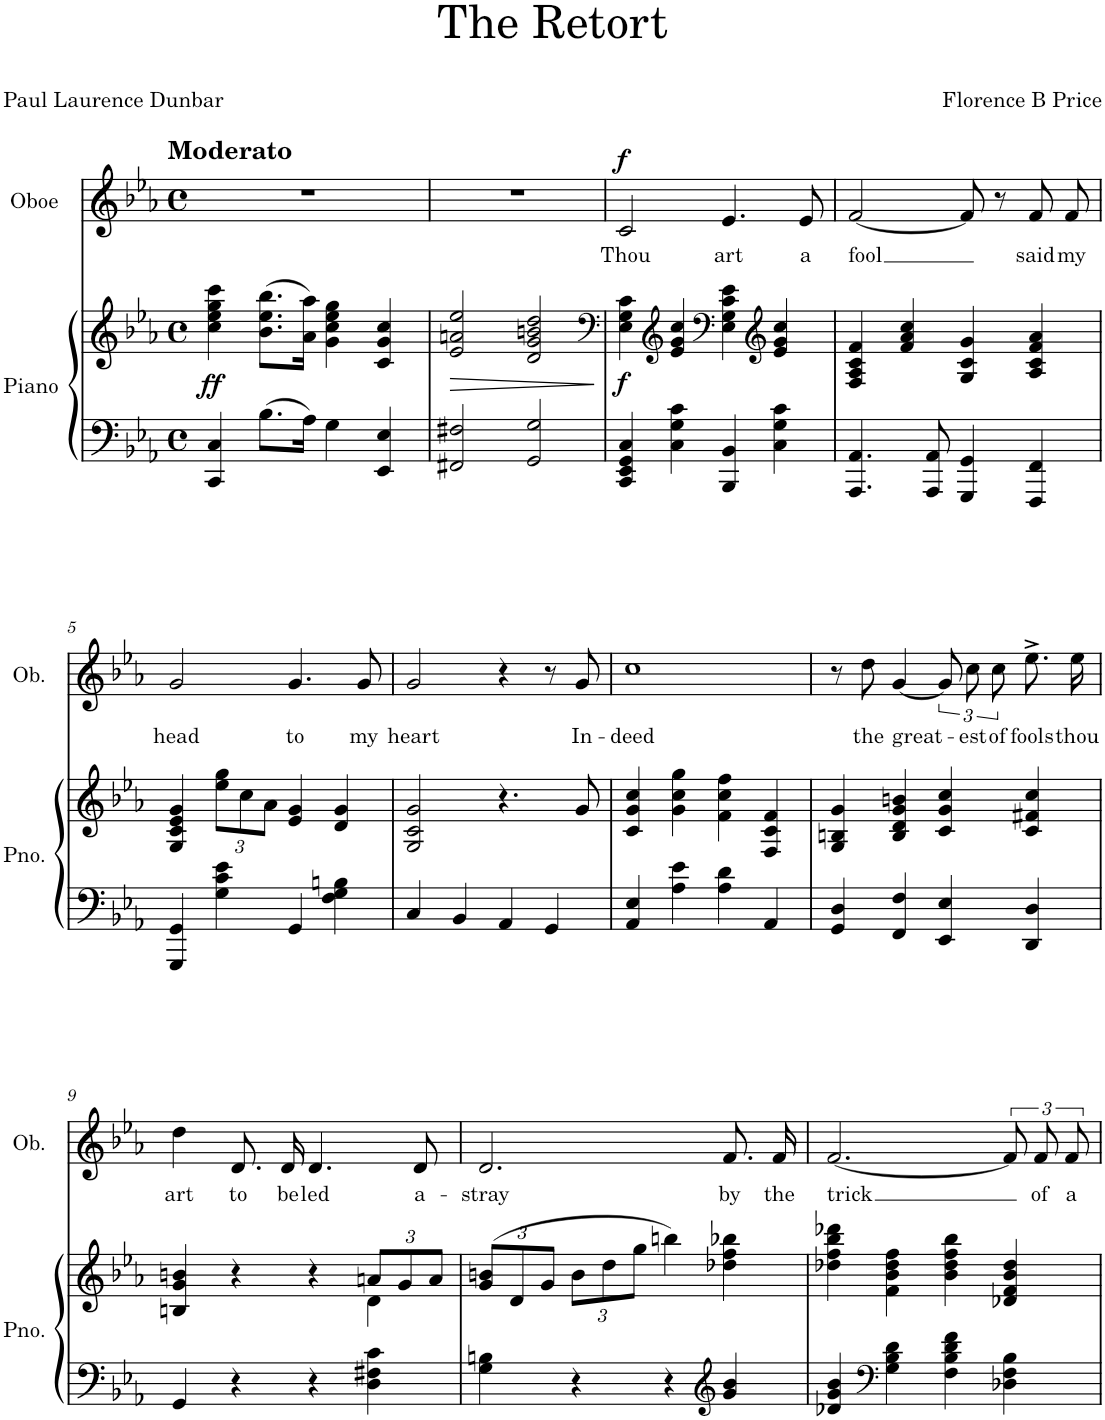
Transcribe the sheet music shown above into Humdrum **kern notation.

**kern	**kern	**dynam	**kern	**text	**dynam
*part2	*part2	*part2	*part1	*part1	*part1
*staff3	*staff2	*staff2/3	*staff1	*staff1	*staff1
*I"Piano	*	*	*I"Oboe	*	*
*I'Pno.	*	*	*I'Ob.	*	*
*clefF4	*clefG2	*	*clefG2	*	*
*k[b-e-a-]	*k[b-e-a-]	*	*k[b-e-a-]	*	*
*M4/4	*M4/4	*	*M4/4	*	*
*met(c)	*met(c)	*	*met(c)	*	*
=1	=1	=1	=1	=1	=1
!	!	!	!LO:TX:a:B:t=Moderato	!	!
!	!	!LO:DY:b	!	!	!
4CC/ 4C/	4cc\ 4ee-\ 4gg\ 4ccc\	ff	1r	.	.
8.B-\L	(8.b-\ 8.ee-\ 8.bb-\L	.	.	.	.
16A-\Jk	16a-\ 16aa-\Jk)	.	.	.	.
4G\	4g\ 4cc\ 4ee-\ 4gg\	.	.	.	.
4EE-/ 4E-/	4c/ 4g/ 4cc/	.	.	.	.
=2	=2	=2	=2	=2	=2
!	!	!LO:HP:b	!	!	!
2FF#X/ 2F#X/	2e-/ 2an/ 2ee-/	>	1r	.	.
2GG/ 2G/	2d/ 2g/ 2bn/ 2dd/	.	.	.	.
.	.	]	.	.	.
=3	=3	=3	=3	=3	=3
*	*clefF4	*	*	*	*
!	!	!LO:DY:b	!	!LO:LY:b	!LO:DY:a
4CC/ 4EE-/ 4GG/ 4C/	4E-\ 4G\ 4c\	f	2c/	Thou	f
*	*clefG2	*	*	*	*
4C\ 4G\ 4c\	4e-/ 4g/ 4cc/	.	.	.	.
*	*clefF4	*	*	*	*
!	!	!	!	!LO:LY:b	!
4BBB-/ 4BB-/	4E-\ 4G\ 4c\ 4e-\	.	4.e-/	art	.
*	*clefG2	*	*	*	*
4C\ 4G\ 4c\	4e-/ 4g/ 4cc/	.	.	.	.
!	!	!	!	!LO:LY:b	!
.	.	.	8e-/	a	.
=4	=4	=4	=4	=4	=4
!	!	!	!	!LO:LY:b	!
4.AAA-/ 4.AA-/	4F/ 4A-/ 4c/ 4f/	.	[2f/	fool	.
.	4f/ 4a-/ 4cc/	.	.	.	.
8AAA-/ 8AA-/	.	.	.	.	.
4GGG/ 4GG/	4G/ 4c/ 4g/	.	8f/]	.	.
.	.	.	8r	.	.
!	!	!	!	!LO:LY:b	!
4FFF/ 4FF/	4A-/ 4c/ 4f/ 4a-/	.	8f/L	said	.
!	!	!	!	!LO:LY:b	!
.	.	.	8f/J	my	.
!!LO:LB:g=z
=5	=5	=5	=5	=5	=5
!	!	!	!	!LO:LY:b	!
4GGG/ 4GG/	4G/ 4c/ 4e-/ 4g/	.	2g/	head	.
*	*Xbrackettup	*	*	*	*
4G\ 4c\ 4e-\	12ee-\ 12gg\L	.	.	.	.
.	12cc\	.	.	.	.
.	12a-\J	.	.	.	.
!	!	!	!	!LO:LY:b	!
4GG/	4e-/ 4g/	.	4.g/	to	.
4F\ 4G\ 4Bn\	4d/ 4g/	.	.	.	.
!	!	!	!	!LO:LY:b	!
.	.	.	8g/	my	.
=6	=6	=6	=6	=6	=6
!	!	!	!	!LO:LY:b	!
4C/	2G/ 2c/ 2g/	.	2g/	heart	.
4BB-/	.	.	.	.	.
4AA-/	4.r	.	4r	.	.
4GG/	.	.	8r	.	.
!	!	!	!	!LO:LY:b	!
.	8g/	.	8g/	In-	.
=7	=7	=7	=7	=7	=7
!	!	!	!	!LO:LY:b	!
4AA-/ 4E-/	4c/ 4g/ 4cc/	.	1cc	-deed	.
4A-\ 4e-\	4g\ 4cc\ 4gg\	.	.	.	.
4A-\ 4d\	4f\ 4cc\ 4ff\	.	.	.	.
4AA-/	4F/ 4c/ 4f/	.	.	.	.
=8	=8	=8	=8	=8	=8
4GG/ 4D/	4G/ 4Bn/ 4g/	.	8r	.	.
!	!	!	!	!LO:LY:b	!
.	.	.	8dd\	the	.
!	!	!	!	!LO:LY:b	!
4FF/ 4F/	4B/ 4d/ 4g/ 4bn/	.	[4g/	great-	.
4EE-/ 4E-/	4c/ 4g/ 4cc/	.	12g/L]	.	.
!	!	!	!	!LO:LY:b	!
.	.	.	12cc/	-est	.
!	!	!	!	!LO:LY:b	!
.	.	.	12cc/J	of	.
!	!	!	!	!LO:LY:b	!
4DD/ 4D/	4c/ 4f#X/ 4cc/	.	8.ee-^\L	fools	.
!	!	!	!	!LO:LY:b	!
.	.	.	16ee-\Jk	thou	.
!!LO:LB:g=z
=9	=9	=9	=9	=9	=9
*	*^	*	*	*	*
!	!	!	!	!	!LO:LY:b	!
4GG/	4Bn/ 4g/ 4bn/	2.ryy	.	4dd\	art	.
!	!	!	!	!	!LO:LY:b	!
4r	4r	.	.	8.d/L	to	.
!	!	!	!	!	!LO:LY:b	!
.	.	.	.	16d/Jk	be	.
!	!	!	!	!	!LO:LY:b	!
4r	4r	.	.	4.d/	led	.
4D\ 4F#X\ 4c\	12an/L	4d\	.	.	.	.
.	12g/	.	.	.	.	.
!	!	!	!	!	!LO:LY:b	!
.	.	.	.	8d/	a-	.
.	12a/J	.	.	.	.	.
*	*v	*v	*	*	*	*
=10	=10	=10	=10	=10	=10
!	!	!	!	!LO:LY:b	!
4G\ 4Bn\	(12g/ 12bn/L	.	2.d/	-stray	.
.	12d/	.	.	.	.
.	12g/J	.	.	.	.
4r	12b\L	.	.	.	.
.	12dd\	.	.	.	.
.	12gg\J	.	.	.	.
4r	4bbn\)	.	.	.	.
*clefG2	*	*	*	*	*
!	!	!	!	!LO:LY:b	!
4g/ 4b-/	4dd-X\ 4ff\ 4bb-X\	.	8.f/L	by	.
!	!	!	!	!LO:LY:b	!
.	.	.	16f/Jk	the	.
=11	=11	=11	=11	=11	=11
!	!	!	!	!LO:LY:b	!
4d-X/ 4g/ 4b-/	4dd-X\ 4ff\ 4bb-\ 4ddd-X\	.	[2.f/	trick	.
*clefF4	*	*	*	*	*
4G\ 4B-\ 4d-\	4f\ 4b-\ 4dd-\ 4ff\	.	.	.	.
4F\ 4B-\ 4d-\ 4f\	4b-\ 4dd-\ 4ff\ 4bb-\	.	.	.	.
4D-X\ 4F\ 4B-\	4d-X/ 4f/ 4b-/ 4dd-/	.	12f/L]	.	.
!	!	!	!	!LO:LY:b	!
.	.	.	12f/	of	.
!	!	!	!	!LO:LY:b	!
.	.	.	12f/J	a	.
=	=	=	=	=	=
*-	*-	*-	*-	*-	*-
